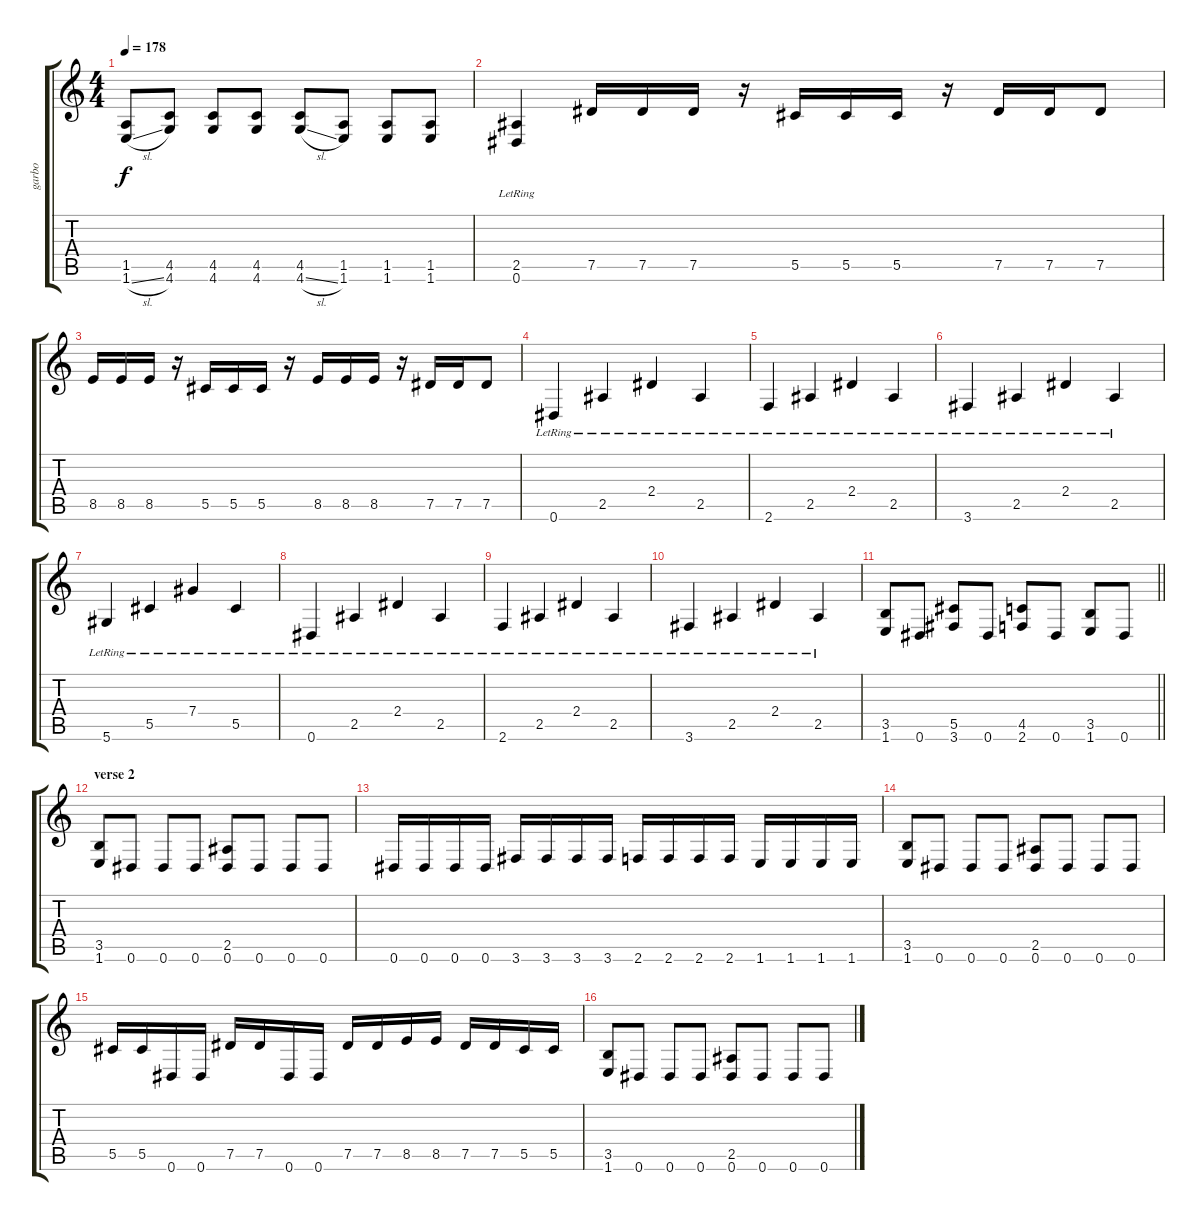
\track ("garbo" "garbo") {instrument overdrivenguitar}
\staff {score tabs}
\tuning (Eb4 Bb3 Gb3 Db3 Ab2 Eb2) {hide}
\ts (4 4)
\tempo 178
\clef g2
\ks c
(1.5 1.6{sl}).8{dy f} (4.5 4.6).8 (4.5 4.6).8 (4.5 4.6).8 (4.5 4.6{sl}).8 (1.5 1.6).8 (1.5 1.6).8 (1.5 1.6).8 |
(2.5 0.6{lr}).4 7.5.16 7.5.16 7.5.16 r.16 5.5.16 5.5.16 5.5.16 r.16 7.5.16 7.5.16 7.5.8 |
8.5.16 8.5.16 8.5.16 r.16 5.5.16 5.5.16 5.5.16 r.16 8.5.16 8.5.16 8.5.16 r.16 7.5.16 7.5.16 7.5.8 |
0.6{lr}.4 2.5{lr}.4 2.4{lr}.4 2.5{lr}.4 |
2.6{lr}.4 2.5{lr}.4 2.4{lr}.4 2.5{lr}.4 |
3.6{lr}.4 2.5{lr}.4 2.4{lr}.4 2.5{lr}.4 |
5.6{lr}.4 5.5{lr}.4 7.4{lr}.4 5.5{lr}.4 |
0.6{lr}.4 2.5{lr}.4 2.4{lr}.4 2.5{lr}.4 |
2.6{lr}.4 2.5{lr}.4 2.4{lr}.4 2.5{lr}.4 |
3.6{lr}.4 2.5{lr}.4 2.4{lr}.4 2.5{lr}.4 |
\barLineRight lightlight
(3.5 1.6).8 0.6.8 (5.5 3.6).8 0.6.8 (4.5 2.6).8 0.6.8 (3.5 1.6).8 0.6.8 |
\section ("" "verse 2")
(3.5 1.6).8 0.6.8 0.6.8 0.6.8 (2.5 0.6).8 0.6.8 0.6.8 0.6.8 |
0.6.16 0.6.16 0.6.16 0.6.16 3.6.16 3.6.16 3.6.16 3.6.16 2.6.16 2.6.16 2.6.16 2.6.16 1.6.16 1.6.16 1.6.16 1.6.16 |
(3.5 1.6).8 0.6.8 0.6.8 0.6.8 (2.5 0.6).8 0.6.8 0.6.8 0.6.8 |
5.5.16 5.5.16 0.6.16 0.6.16 7.5.16 7.5.16 0.6.16 0.6.16 7.5.16 7.5.16 8.5.16 8.5.16 7.5.16 7.5.16 5.5.16 5.5.16 |
(3.5 1.6).8 0.6.8 0.6.8 0.6.8 (2.5 0.6).8 0.6.8 0.6.8 0.6.8
